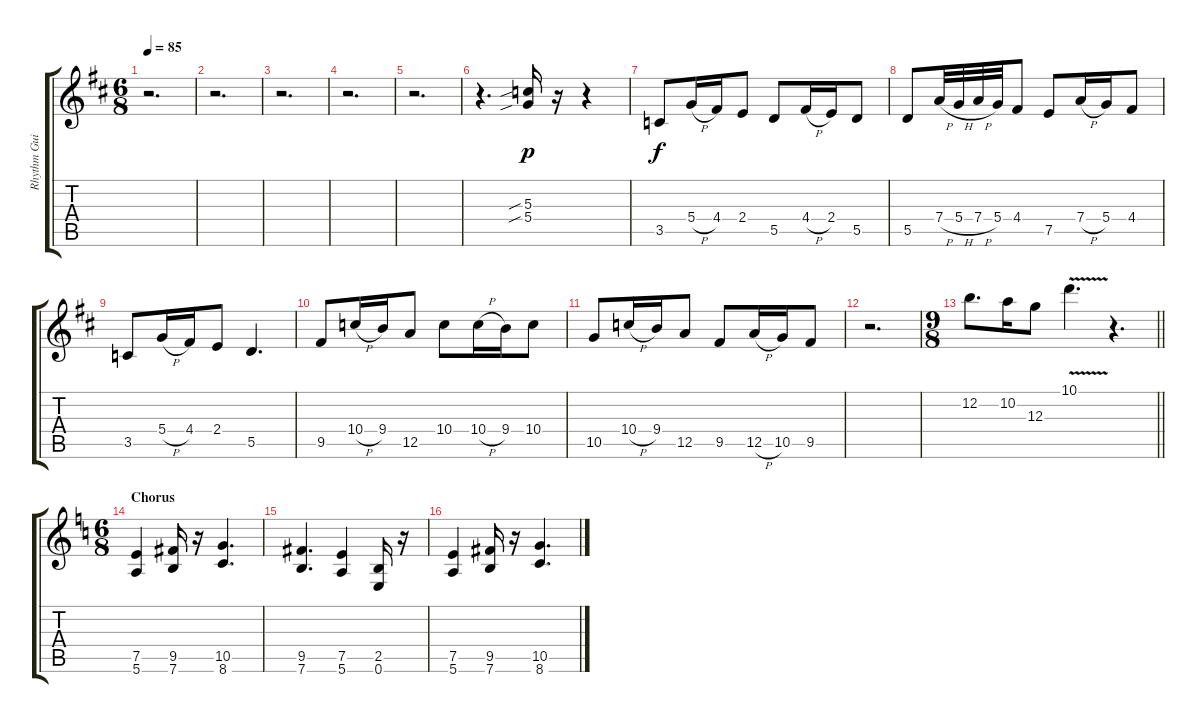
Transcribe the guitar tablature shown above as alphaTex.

\track ("Rhythm Guitar (Luca Turilli)" "Rhythm Gui") {instrument distortionguitar}
\staff {score tabs}
\tuning (E4 B3 G3 D3 A2 E2) {hide}
\ts (6 8)
\tempo 85
\clef g2
\ks d
r.2{d dy f} |
r.2{d} |
r.2{d} |
r.2{d} |
r.2{d} |
r.4{d} (5.3{sib} 5.4{sib}).16{dy p} r.16 r.4 |
3.5.8{dy f} 5.4{h}.16 4.4.16 2.4.8 5.5.8 4.4{h}.16 2.4.16 5.5.8 |
5.5.8 7.4{h}.32 5.4{h}.32 7.4{h}.32 5.4.32 4.4.8 7.5.8 7.4{h}.16 5.4.16 4.4.8 |
3.5.8 5.4{h}.16 4.4.16 2.4.8 5.5.4{d} |
9.5.8{volume 8 balance 9} 10.4{h}.16 9.4.16 12.5.8 10.4.8 10.4{h}.16 9.4.16 10.4.8 |
10.5.8 10.4{h}.16 9.4.16 12.5.8 9.5.8 12.5{h}.16 10.5.16 9.5.8 |
r.2{d} |
\ts (9 8)
\barLineRight lightlight
\ks bminor
12.2.8{d} 10.2.16 12.3.8 10.1{v}.4{d} r.4{d} |
\ts (6 8)
\section ("" "Chorus")
\ks aminor
(7.5 5.6).4{volume 13 balance 9} (9.5 7.6).16 r.16 (10.5 8.6).4{d} |
(9.5 7.6).4{d} (7.5 5.6).4 (2.5 0.6).16 r.16 |
(7.5 5.6).4 (9.5 7.6).16 r.16 (10.5 8.6).4{d}
